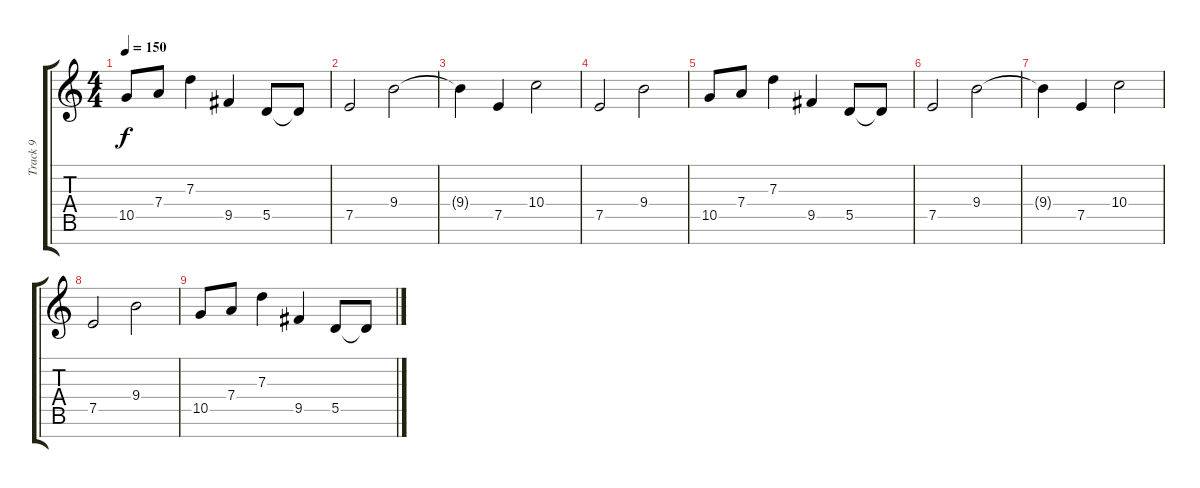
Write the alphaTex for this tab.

\track ("Track 9" "Track 9") {instrument distortionguitar}
\staff {score tabs}
\tuning (E4 B3 G3 D3 A2 E2 B1) {hide}
\ts (4 4)
\tempo 150
\clef g2
\ks c
10.5.8{dy f} 7.4.8 7.3.4 9.5.4 5.5.8 5.5{t}.8 |
7.5.2 9.4.2 |
9.4{t}.4 7.5.4 10.4.2 |
7.5.2 9.4.2 |
10.5.8 7.4.8 7.3.4 9.5.4 5.5.8 5.5{t}.8 |
7.5.2 9.4.2 |
9.4{t}.4 7.5.4 10.4.2 |
7.5.2 9.4.2 |
10.5.8 7.4.8 7.3.4 9.5.4 5.5.8 5.5{t}.8
